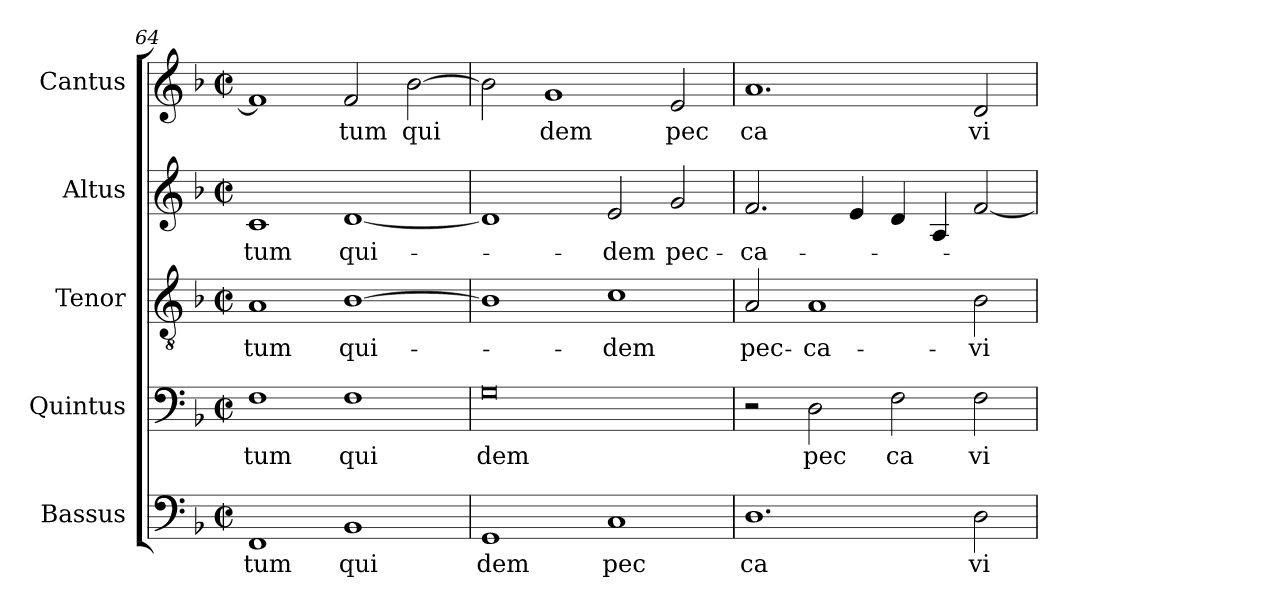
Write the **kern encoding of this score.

**kern	**text	**kern	**text	**kern	**text	**kern	**text	**kern	**text
*part5	*part5	*part4	*part4	*part3	*part3	*part2	*part2	*part1	*part1
*staff5	*staff5	*staff4	*staff4	*staff3	*staff3	*staff2	*staff2	*staff1	*staff1
*I"Bassus	*	*I"Quintus	*	*I"Tenor	*	*I"Altus	*	*I"Cantus	*
*clefF4	*	*clefF4	*	*clefGv2	*	*clefG2	*	*clefG2	*
*k[b-]	*	*k[b-]	*	*k[b-]	*	*k[b-]	*	*k[b-]	*
*F:	*	*F:	*	*F:	*	*F:	*	*F:	*
*M2/2	*	*M2/2	*	*M2/2	*	*M2/2	*	*M2/2	*
*met(c|)	*	*met(c|)	*	*met(c|)	*	*met(c|)	*	*met(c|)	*
=64	=64	=64	=64	=64	=64	=64	=64	=64	=64
!	!LO:LY:b:cj	!	!LO:LY:b:cj	!	!LO:LY:b:cj	!	!LO:LY:b:cj	!	!
1FF	tum	1F	tum	1A	-tum	1c	-tum	1f]	.
!	!LO:LY:b:cj	!	!LO:LY:b:cj	!	!LO:LY:b:cj	!	!LO:LY:b:cj	!	!LO:LY:b:cj
1BB-	qui	1F	qui	[>1B-	qui-	[<1d	qui-	2f/	tum
!	!	!	!	!	!	!	!	!	!LO:LY:b
.	.	.	.	.	.	.	.	[>2b-\	qui
=65	=65	=65	=65	=65	=65	=65	=65	=65	=65
!	!LO:LY:b:cj	!	!LO:LY:b:cj	!	!	!	!	!	!
1GG	dem	0G	dem	1B-]	.	1d]	.	2b-\]	.
!	!	!	!	!	!	!	!	!	!LO:LY:b:cj
.	.	.	.	.	.	.	.	1g	dem
!	!LO:LY:b:cj	!	!	!	!LO:LY:b:cj	!	!LO:LY:b:cj	!	!
1C	pec	.	.	1c	-dem	2e/	-dem	.	.
!	!	!	!	!	!	!	!LO:LY:b:cj	!	!LO:LY:b:cj
.	.	.	.	.	.	2g/	pec-	2e/	pec
=66	=66	=66	=66	=66	=66	=66	=66	=66	=66
!	!LO:LY:b:cj	!	!	!	!LO:LY:b:cj	!	!LO:LY:b:cj	!	!LO:LY:b:cj
1.D	ca	2r	.	2A/	pec-	2.f/	-ca-	1.a	ca
!	!	!	!LO:LY:b:cj	!	!LO:LY:b:cj	!	!	!	!
.	.	2D\	pec	1A	-ca-	.	.	.	.
.	.	.	.	.	.	4e/	.	.	.
!	!	!	!LO:LY:b:cj	!	!	!	!	!	!
.	.	2F\	ca	.	.	4d/	.	.	.
.	.	.	.	.	.	4A/	.	.	.
!	!LO:LY:b:cj	!	!LO:LY:b:cj	!	!LO:LY:b:cj	!	!	!	!LO:LY:b:cj
2D\	vi	2F\	vi	2B-\	-vi-	[<2f/	.	2d/	vi
=	=	=	=	=	=	=	=	=	=
*-	*-	*-	*-	*-	*-	*-	*-	*-	*-
